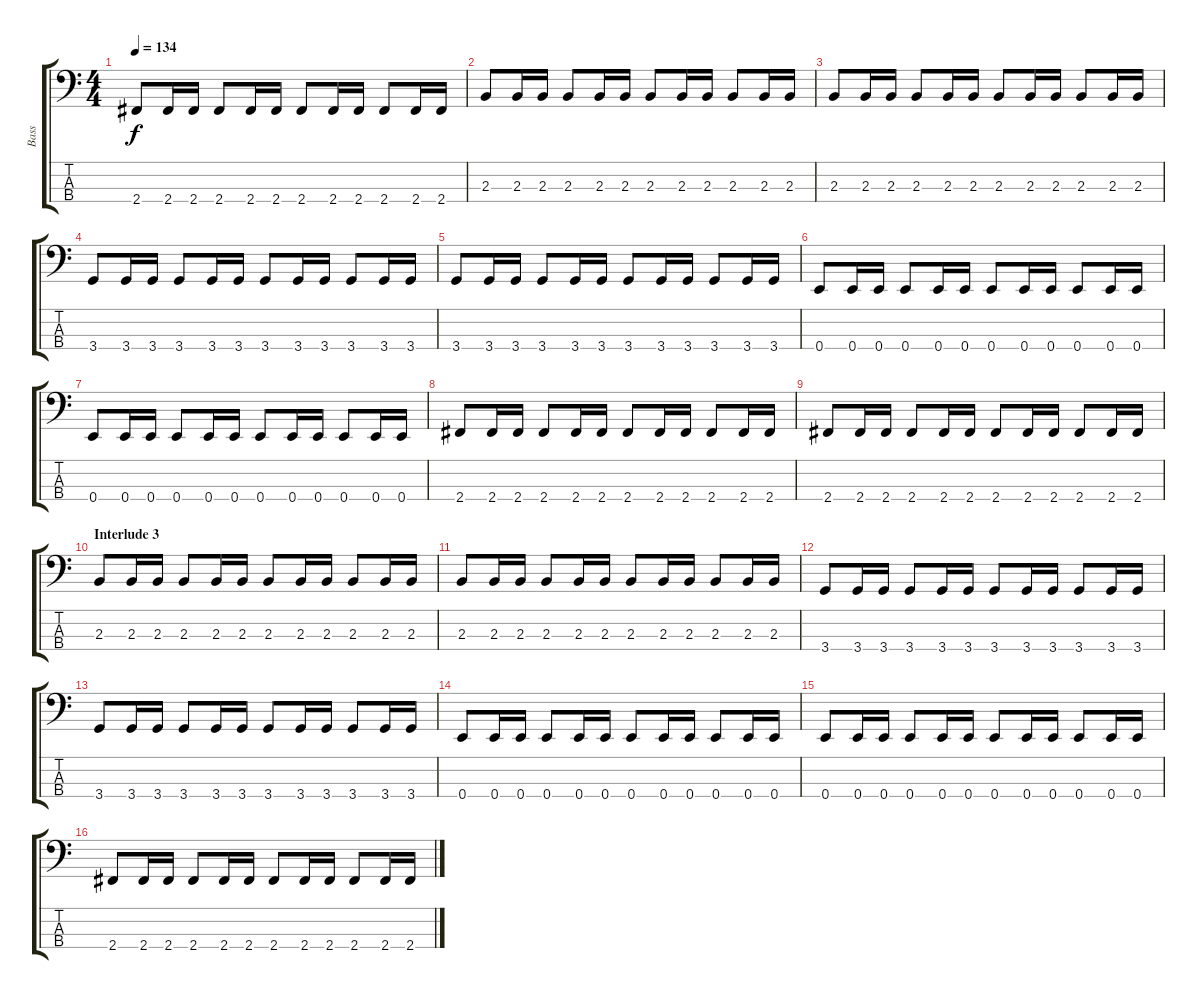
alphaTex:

\track ("Bass" "Bass") {instrument electricbassfinger}
\staff {score tabs}
\tuning (G2 D2 A1 E1) {hide}
\ts (4 4)
\tempo 134
\clef f4
\ks c
2.4.8{dy f} 2.4.16 2.4.16 2.4.8 2.4.16 2.4.16 2.4.8 2.4.16 2.4.16 2.4.8 2.4.16 2.4.16 |
2.3.8 2.3.16 2.3.16 2.3.8 2.3.16 2.3.16 2.3.8 2.3.16 2.3.16 2.3.8 2.3.16 2.3.16 |
2.3.8 2.3.16 2.3.16 2.3.8 2.3.16 2.3.16 2.3.8 2.3.16 2.3.16 2.3.8 2.3.16 2.3.16 |
3.4.8 3.4.16 3.4.16 3.4.8 3.4.16 3.4.16 3.4.8 3.4.16 3.4.16 3.4.8 3.4.16 3.4.16 |
3.4.8 3.4.16 3.4.16 3.4.8 3.4.16 3.4.16 3.4.8 3.4.16 3.4.16 3.4.8 3.4.16 3.4.16 |
0.4.8 0.4.16 0.4.16 0.4.8 0.4.16 0.4.16 0.4.8 0.4.16 0.4.16 0.4.8 0.4.16 0.4.16 |
0.4.8 0.4.16 0.4.16 0.4.8 0.4.16 0.4.16 0.4.8 0.4.16 0.4.16 0.4.8 0.4.16 0.4.16 |
2.4.8 2.4.16 2.4.16 2.4.8 2.4.16 2.4.16 2.4.8 2.4.16 2.4.16 2.4.8 2.4.16 2.4.16 |
2.4.8 2.4.16 2.4.16 2.4.8 2.4.16 2.4.16 2.4.8 2.4.16 2.4.16 2.4.8 2.4.16 2.4.16 |
\section ("" "Interlude 3")
2.3.8 2.3.16 2.3.16 2.3.8 2.3.16 2.3.16 2.3.8 2.3.16 2.3.16 2.3.8 2.3.16 2.3.16 |
2.3.8 2.3.16 2.3.16 2.3.8 2.3.16 2.3.16 2.3.8 2.3.16 2.3.16 2.3.8 2.3.16 2.3.16 |
3.4.8 3.4.16 3.4.16 3.4.8 3.4.16 3.4.16 3.4.8 3.4.16 3.4.16 3.4.8 3.4.16 3.4.16 |
3.4.8 3.4.16 3.4.16 3.4.8 3.4.16 3.4.16 3.4.8 3.4.16 3.4.16 3.4.8 3.4.16 3.4.16 |
0.4.8 0.4.16 0.4.16 0.4.8 0.4.16 0.4.16 0.4.8 0.4.16 0.4.16 0.4.8 0.4.16 0.4.16 |
0.4.8 0.4.16 0.4.16 0.4.8 0.4.16 0.4.16 0.4.8 0.4.16 0.4.16 0.4.8 0.4.16 0.4.16 |
2.4.8 2.4.16 2.4.16 2.4.8 2.4.16 2.4.16 2.4.8 2.4.16 2.4.16 2.4.8 2.4.16 2.4.16
